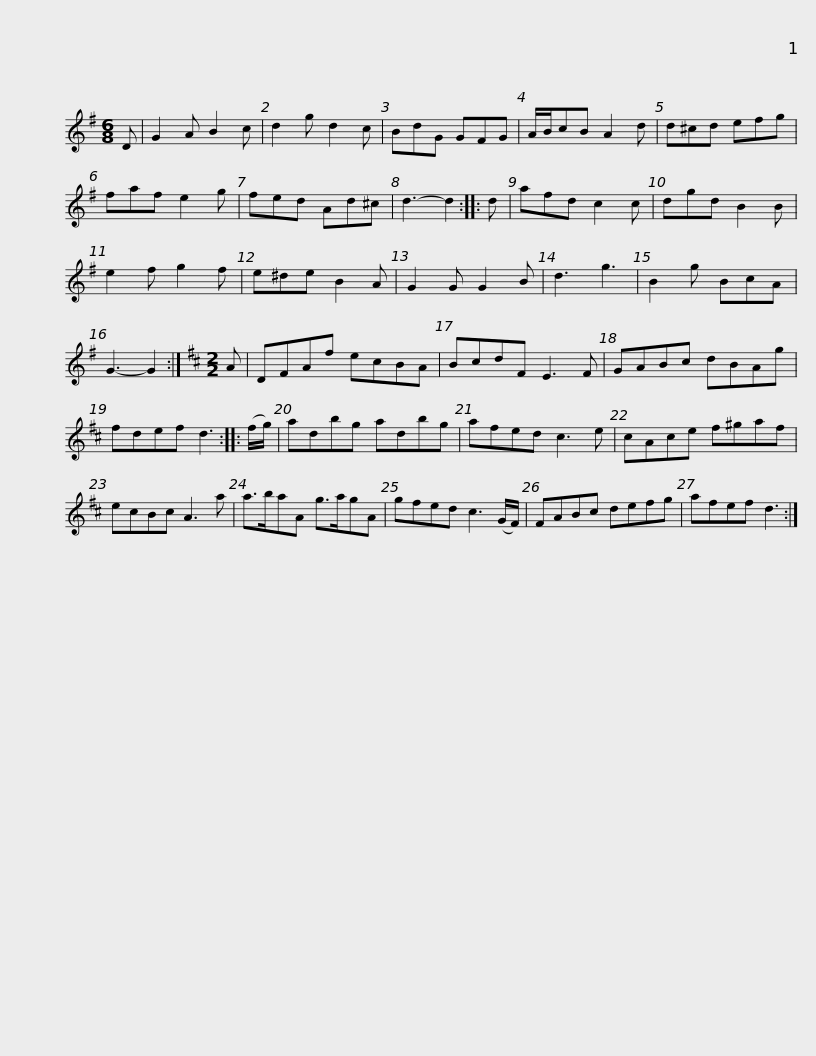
X:1
L:1/8
M:6/8
I:linebreak $
K:G
V:1 treble
V:1
 D | G2 A B2 c | d2 g d2 c | BdG GFG | A/B/cB A2 d | %5
 d^cd efg | faf e2 g | fed Ad^c | d3- d2 ::$ d | %10
 afd c2 c | dgd B2 B | e2 f g2 f | e^de B2 A | G2 G G2 B | %15
 d3 g3 | B2 g BcA | G3- G2 :|$[K:D][M:2/2] A | DFAf ecBA | %20
 BcdF E3 F | GABc dBAg | fdef d3 :: (f/g/) | adbg adbg |$ %25
 afed c3 e | cAce f^gaf | ecBc A3 a | a>baA g>agA | gfed c3 (G/F/) |$ %30
 FABc defg | afef d3 :| %32
